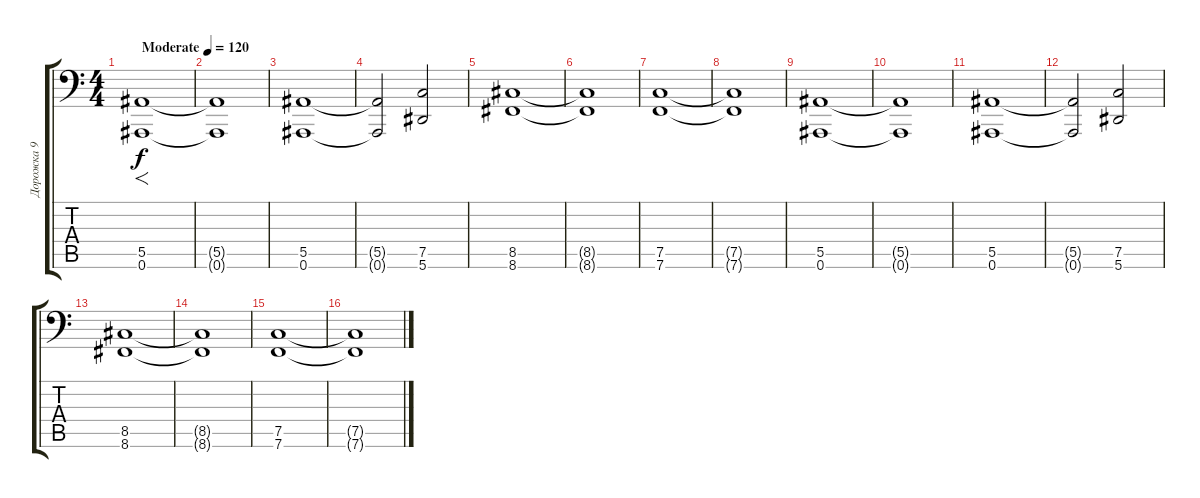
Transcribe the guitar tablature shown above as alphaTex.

\track ("Дорожка 9" "Дорожка 9") {instrument pad7halo}
\staff {score tabs}
\tuning (C4 G3 Eb3 Bb2 F2 Bb1) {hide}
\ts (4 4)
\tempo (120 "Moderate")
\clef f4
\ks c
(5.5 0.6).1{f dy f instrument pad7halo} |
(5.5{t} 0.6{t}).1 |
(5.5 0.6).1 |
(5.5{t} 0.6{t}).2 (7.5 5.6).2 |
(8.5 8.6).1 |
(8.5{t} 8.6{t}).1 |
(7.5 7.6).1 |
(7.5{t} 7.6{t}).1 |
(5.5 0.6).1 |
(5.5{t} 0.6{t}).1 |
(5.5 0.6).1 |
(5.5{t} 0.6{t}).2 (7.5 5.6).2 |
(8.5 8.6).1 |
(8.5{t} 8.6{t}).1 |
(7.5 7.6).1 |
(7.5{t} 7.6{t}).1
